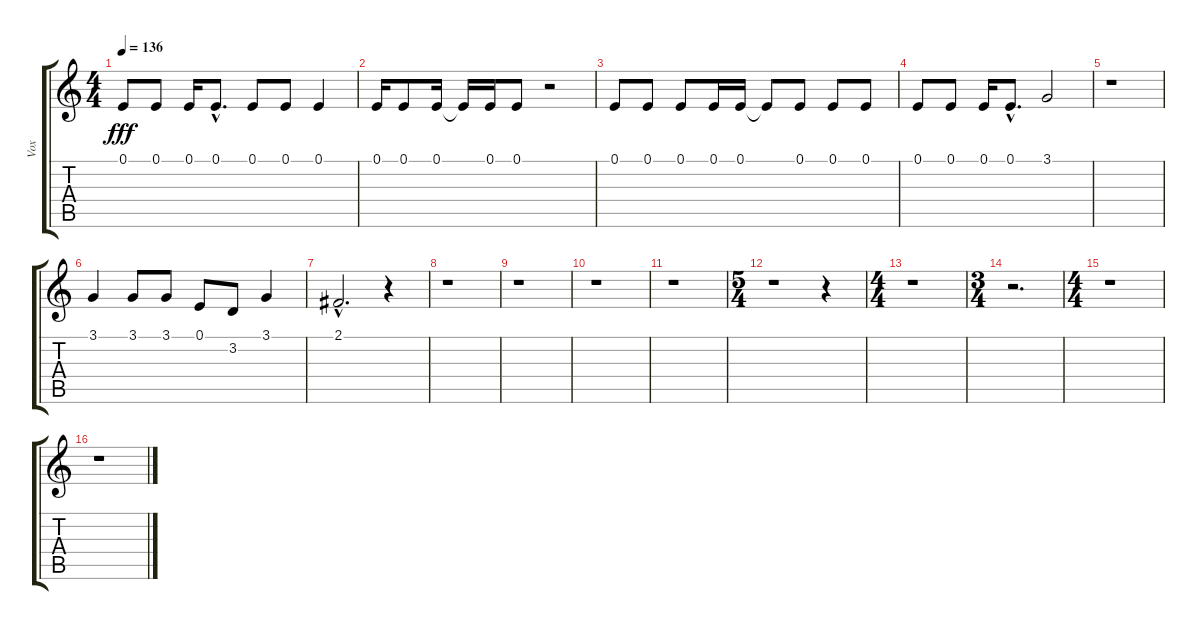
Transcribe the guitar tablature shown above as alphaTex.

\track ("Vox" "Vox") {instrument brightacousticpiano}
\staff {score tabs}
\tuning (E4 B3 G3 D3 A2 E2) {hide}
\ts (4 4)
\tempo 136
\clef g2
\ks c
0.1.8{dy fff} 0.1.8 0.1.16 0.1{hac}.8{d} 0.1.8 0.1.8 0.1.4 |
0.1.16 0.1.8 0.1.16 0.1{t}.16 0.1.16 0.1.8 r.2 |
0.1.8 0.1.8 0.1.8 0.1.16 0.1.16 0.1{t}.8 0.1.8 0.1.8 0.1.8 |
0.1.8 0.1.8 0.1.16 0.1{hac}.8{d} 3.1.2 |
r.1 |
3.1.4 3.1.8 3.1.8 0.1.8 3.2.8 3.1.4 |
2.1{hac}.2{d} r.4 |
r.1 |
r.1 |
r.1 |
r.1 |
\ts (5 4)
r.1 r.4 |
\ts (4 4)
r.1 |
\ts (3 4)
r.2{d} |
\ts (4 4)
r.1 |
r.1
